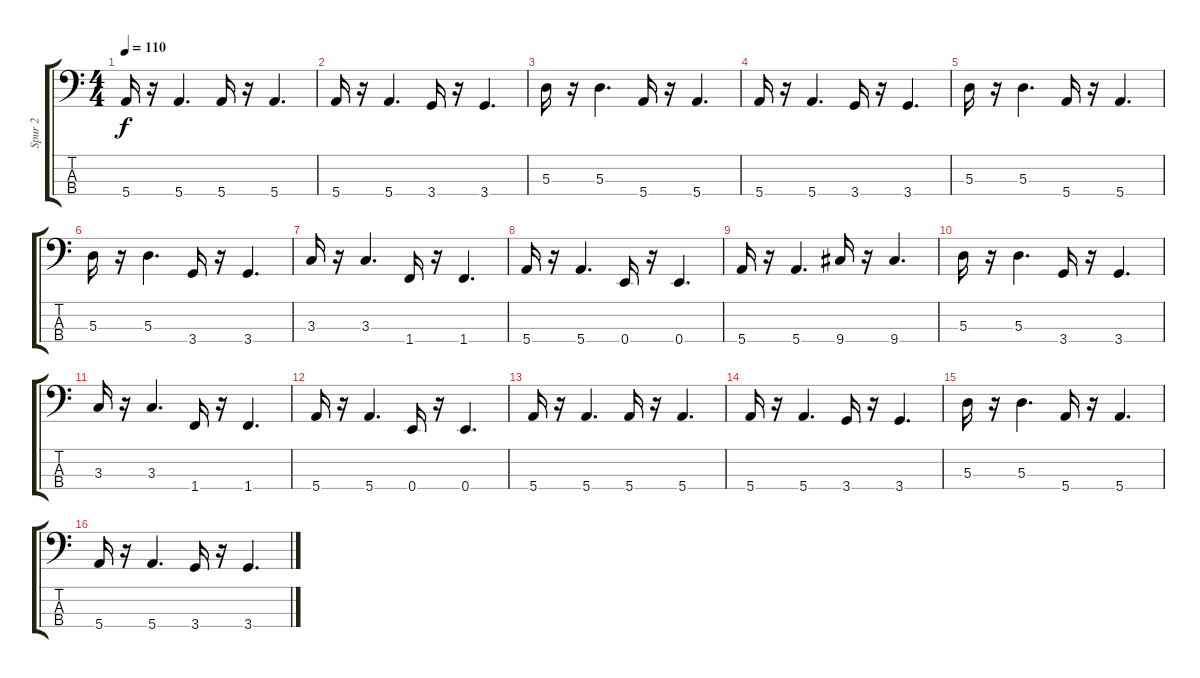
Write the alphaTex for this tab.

\track ("Spur 2" "Spur 2") {instrument electricbassfinger}
\staff {score tabs}
\tuning (G2 D2 A1 E1) {hide}
\ts (4 4)
\tempo 110
\clef f4
\ks c
5.4.16{dy f} r.16 5.4.4{d} 5.4.16 r.16 5.4.4{d} |
5.4.16 r.16 5.4.4{d} 3.4.16 r.16 3.4.4{d} |
5.3.16 r.16 5.3.4{d} 5.4.16 r.16 5.4.4{d} |
5.4.16 r.16 5.4.4{d} 3.4.16 r.16 3.4.4{d} |
5.3.16 r.16 5.3.4{d} 5.4.16 r.16 5.4.4{d} |
5.3.16 r.16 5.3.4{d} 3.4.16 r.16 3.4.4{d} |
3.3.16 r.16 3.3.4{d} 1.4.16 r.16 1.4.4{d} |
5.4.16 r.16 5.4.4{d} 0.4.16 r.16 0.4.4{d} |
5.4.16 r.16 5.4.4{d} 9.4.16 r.16 9.4.4{d} |
5.3.16 r.16 5.3.4{d} 3.4.16 r.16 3.4.4{d} |
3.3.16 r.16 3.3.4{d} 1.4.16 r.16 1.4.4{d} |
5.4.16 r.16 5.4.4{d} 0.4.16 r.16 0.4.4{d} |
5.4.16 r.16 5.4.4{d} 5.4.16 r.16 5.4.4{d} |
5.4.16 r.16 5.4.4{d} 3.4.16 r.16 3.4.4{d} |
5.3.16 r.16 5.3.4{d} 5.4.16 r.16 5.4.4{d} |
5.4.16 r.16 5.4.4{d} 3.4.16 r.16 3.4.4{d}
